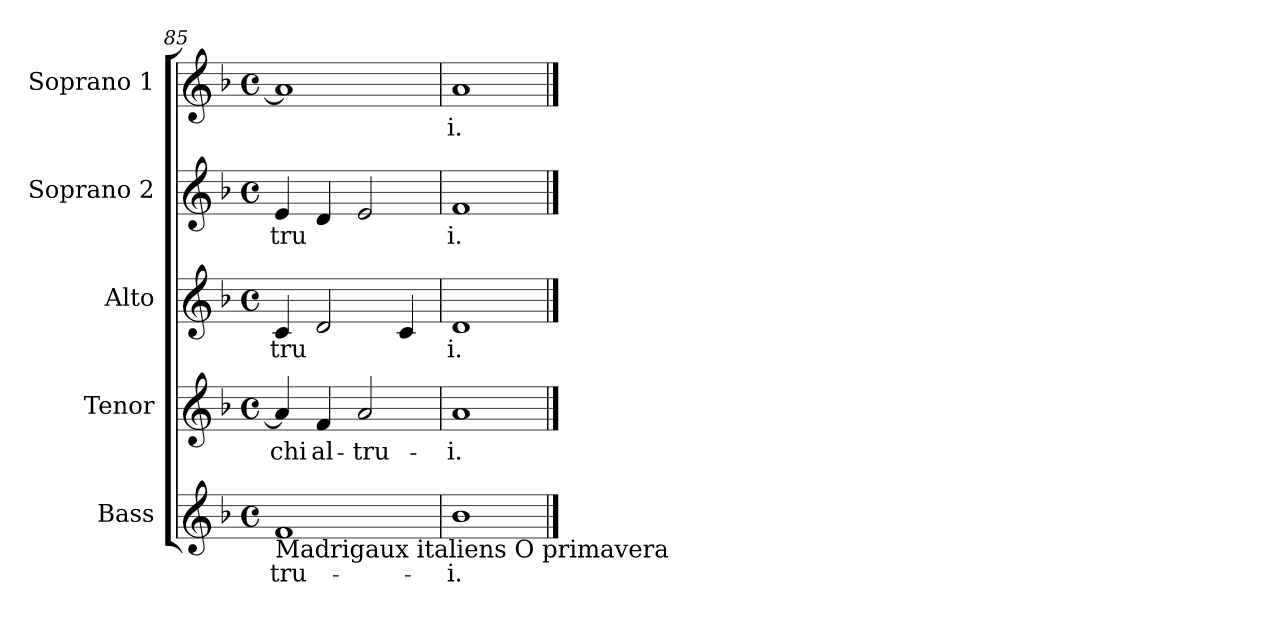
**kern	**text	**kern	**text	**kern	**text	**kern	**text	**kern	**text
*part5	*part5	*part4	*part4	*part3	*part3	*part2	*part2	*part1	*part1
*staff5	*staff5	*staff4	*staff4	*staff3	*staff3	*staff2	*staff2	*staff1	*staff1
*I"Bass	*	*I"Tenor	*	*I"Alto	*	*I"Soprano 2	*	*I"Soprano 1	*
*k[b-]	*	*k[b-]	*	*k[b-]	*	*k[b-]	*	*k[b-]	*
*F:	*	*F:	*	*F:	*	*F:	*	*F:	*
*M4/4	*	*M4/4	*	*M4/4	*	*M4/4	*	*M4/4	*
*met(c)	*	*met(c)	*	*met(c)	*	*met(c)	*	*met(c)	*
=85	=85	=85	=85	=85	=85	=85	=85	=85	=85
!LO:TX:b:t=Madrigaux italiens O primavera	!	!	!	!	!	!	!	!	!
!	!LO:LY:b:cj	!	!LO:LY:b:cj	!	!LO:LY:b:cj	!	!LO:LY:b:cj	!	!LO:LY:b:cj
1f	-tru-	4a/]	-chi	4c/	-tru-	4e/	-tru-	1a]	--
!	!	!	!LO:LY:b:cj	!	!LO:LY:b:cj	!	!LO:LY:b:cj	!	!
.	.	4f/	al-	2d/	--	4d/	--	.	.
!	!	!	!LO:LY:b:cj	!	!	!	!LO:LY:b:cj	!	!
.	.	2a/	-tru-	.	.	2e/	--	.	.
!	!	!	!	!	!LO:LY:b:cj	!	!	!	!
.	.	.	.	4c/	--	.	.	.	.
=86	=86	=86	=86	=86	=86	=86	=86	=86	=86
!	!LO:LY:b:cj	!	!LO:LY:b:cj	!	!LO:LY:b:cj	!	!LO:LY:b:cj	!	!LO:LY:b:cj
1b-	-i.	1a	-i.	1d	-i.	1f	-i.	1a	-i.
==	==	==	==	==	==	==	==	==	==
*-	*-	*-	*-	*-	*-	*-	*-	*-	*-
